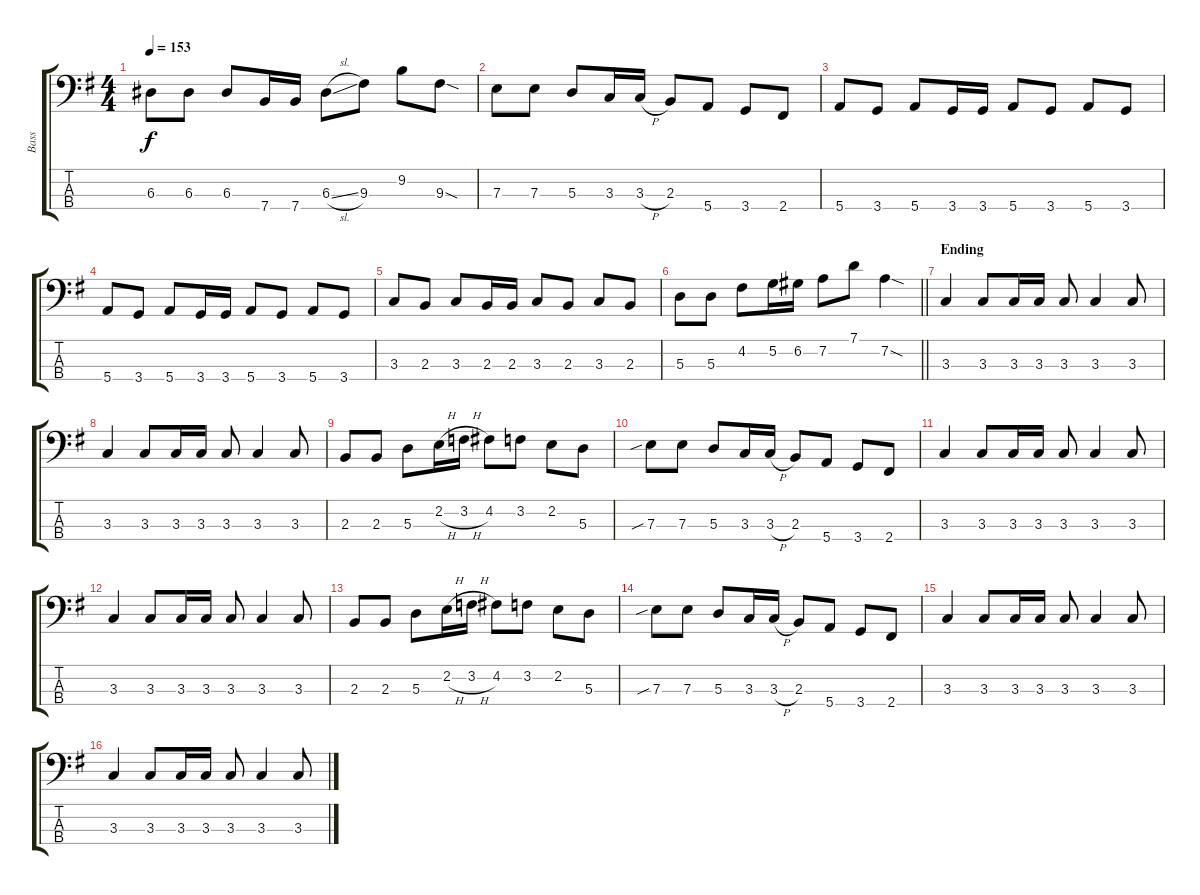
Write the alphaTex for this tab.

\track ("Bass" "Bass") {instrument electricbassfinger}
\staff {score tabs}
\tuning (G2 D2 A1 E1) {hide}
\ts (4 4)
\tempo 153
\clef f4
\ks g
6.3.8{dy f} 6.3.8 6.3.8 7.4.16 7.4.16 6.3{sl}.8 9.3.8 9.2.8 9.3{sod}.8 |
7.3.8 7.3.8 5.3.8 3.3.16 3.3{h}.16 2.3.8 5.4.8 3.4.8 2.4.8 |
5.4.8 3.4.8 5.4.8 3.4.16 3.4.16 5.4.8 3.4.8 5.4.8 3.4.8 |
5.4.8 3.4.8 5.4.8 3.4.16 3.4.16 5.4.8 3.4.8 5.4.8 3.4.8 |
3.3.8 2.3.8 3.3.8 2.3.16 2.3.16 3.3.8 2.3.8 3.3.8 2.3.8 |
\barLineRight lightlight
5.3.8 5.3.8 4.2.8 5.2.16 6.2.16 7.2.8 7.1.8 7.2{sod}.4 |
\section ("" "Ending")
3.3.4 3.3.8 3.3.16 3.3.16 3.3.8 3.3.4 3.3.8 |
3.3.4 3.3.8 3.3.16 3.3.16 3.3.8 3.3.4 3.3.8 |
2.3.8 2.3.8 5.3.8 2.2{h}.16 3.2{h}.16 4.2.8 3.2.8 2.2.8 5.3.8 |
7.3{sib}.8 7.3.8 5.3.8 3.3.16 3.3{h}.16 2.3.8 5.4.8 3.4.8 2.4.8 |
3.3.4 3.3.8 3.3.16 3.3.16 3.3.8 3.3.4 3.3.8 |
3.3.4 3.3.8 3.3.16 3.3.16 3.3.8 3.3.4 3.3.8 |
2.3.8 2.3.8 5.3.8 2.2{h}.16 3.2{h}.16 4.2.8 3.2.8 2.2.8 5.3.8 |
7.3{sib}.8 7.3.8 5.3.8 3.3.16 3.3{h}.16 2.3.8 5.4.8 3.4.8 2.4.8 |
3.3.4 3.3.8 3.3.16 3.3.16 3.3.8 3.3.4 3.3.8 |
3.3.4 3.3.8 3.3.16 3.3.16 3.3.8 3.3.4 3.3.8
